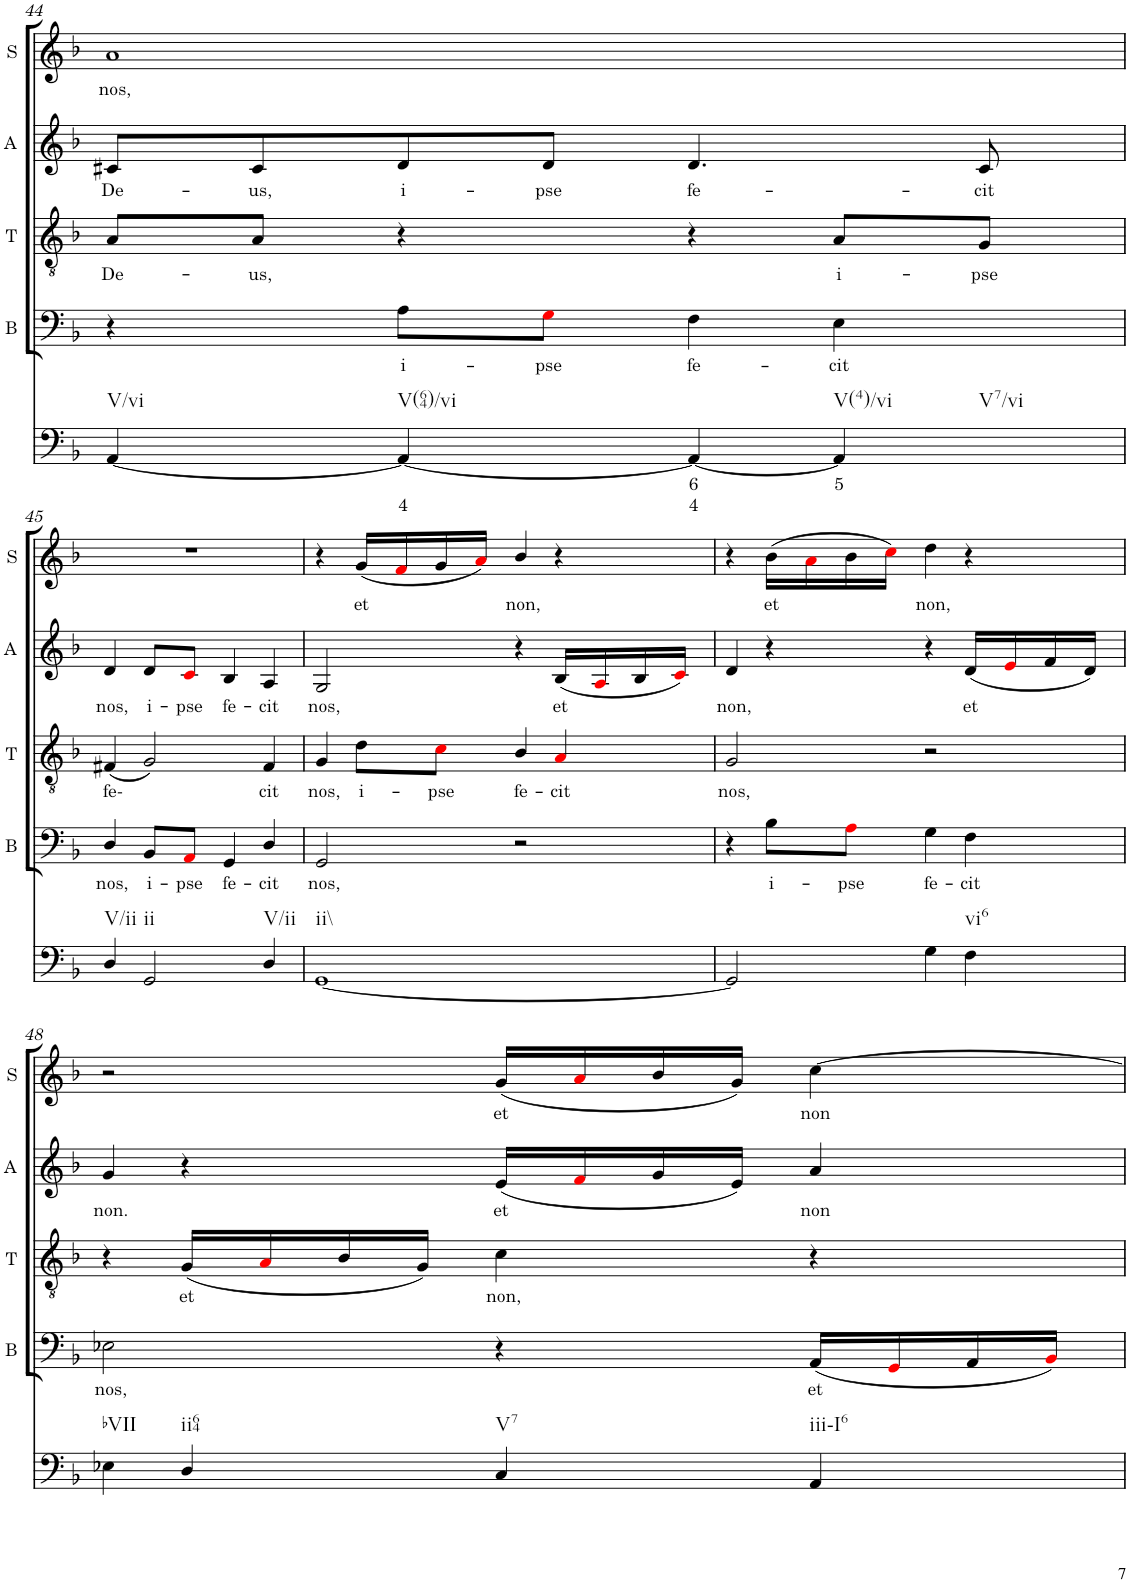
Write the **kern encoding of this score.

**kern	**text	**text	**kern	**text	**kern	**text	**kern	**text	**kern	**text
*part5	*part5	*part5	*part4	*part4	*part3	*part3	*part2	*part2	*part1	*part1
*staff5	*staff5	*staff5	*staff4	*staff4	*staff3	*staff3	*staff2	*staff2	*staff1	*staff1
*I"Continuo	*	*	*I"Bass	*	*I"Tenor	*	*I"Alto	*	*I"Soprano	*
*	*	*	*I'B	*	*I'T	*	*I'A	*	*I'S	*
!!LO:PB:g=z
*clefF4	*	*	*clefF4	*	*clefF4	*	*clefF4	*	*clefG2	*
*k[b-]	*	*	*k[b-]	*	*k[b-]	*	*k[b-]	*	*k[b-]	*
*	*	*	*	*	*M4/4	*	*M4/4	*	*M4/4	*
=44	=44	=44	=44	=44	=44	=44	=44	=44	=44	=44
!LO:TX:b:t=V/vi	!	!	!	!	!	!	!	!	!	!
!	!	!	!	!	!	!LO:LY:b	!	!LO:LY:b	!	!LO:LY:b
[4AA/	.	.	4r	.	8A/L	De-	8c#X/L	De-	1a	nos,
!	!	!	!	!	!	!LO:LY:b	!	!LO:LY:b	!	!
.	.	.	.	.	8A/J	us,	8c#/	us,	.	.
!LO:TX:b:t=V(64)/vi	!	!	!	!	!	!	!	!	!	!
!	!	!LO:LY:b	!	!LO:LY:b	!	!	!	!LO:LY:b	!	!
4AA/_	.	4	8A\L	i-	4r	.	8d/	i-	.	.
!	!	!	!	!LO:LY:b	!	!	!	!LO:LY:b	!	!
.	.	.	8Gi\J	pse	.	.	8d/J	pse	.	.
!	!LO:LY:b	!LO:LY:b	!	!LO:LY:b	!	!	!	!LO:LY:b	!	!
4AA/_	6	4	4F\	fe-	4r	.	4.d/	fe-	.	.
!LO:TX:b:t=V(4)/vi	!	!	!	!	!	!	!	!	!	!
!LO:TX:b:t=V7/vi	!	!	!	!	!	!	!	!	!	!
!	!LO:LY:b	!	!	!LO:LY:b	!	!LO:LY:b	!	!	!	!
4AA/]	5	.	4E\	cit	8A/L	i-	.	.	.	.
!	!	!	!	!	!	!LO:LY:b	!	!LO:LY:b	!	!
.	.	.	.	.	8G/J	pse	8c#/	cit	.	.
!!LO:LB:g=z
=45	=45	=45	=45	=45	=45	=45	=45	=45	=45	=45
!LO:TX:b:t=V/ii	!	!	!	!	!	!	!	!	!	!
!	!	!	!	!LO:LY:b	!	!LO:LY:b	!	!LO:LY:b	!	!
4D/	.	.	4D/	nos,	(4F#X/	fe-	4d/	nos,	1r	.
!LO:TX:b:t=ii	!	!	!	!	!	!	!	!	!	!
!	!	!	!	!LO:LY:b	!	!	!	!LO:LY:b	!	!
2GG/	.	.	8BB-/L	i-	2G/)	.	8d/L	i-	.	.
!	!	!	!	!LO:LY:b	!	!	!	!LO:LY:b	!	!
.	.	.	8AAi/J	pse	.	.	8ci/J	pse	.	.
!	!	!	!	!LO:LY:b	!	!	!	!LO:LY:b	!	!
.	.	.	4GG/	fe-	.	.	4B-/	fe-	.	.
!LO:TX:b:t=V/ii	!	!	!	!	!	!	!	!	!	!
!	!	!	!	!LO:LY:b	!	!LO:LY:b	!	!LO:LY:b	!	!
4D/	.	.	4D/	cit	4F#/	cit	4A/	cit	.	.
=46	=46	=46	=46	=46	=46	=46	=46	=46	=46	=46
!LO:TX:b:t=ii\\	!	!	!	!	!	!	!	!	!	!
!	!	!	!	!LO:LY:b	!	!LO:LY:b	!	!LO:LY:b	!	!
[1GG	.	.	2GG/	nos,	4G/	nos,	2G/	nos,	4r	.
!	!	!	!	!	!	!LO:LY:b	!	!	!	!LO:LY:b
.	.	.	.	.	8d\L	i-	.	.	(16g/LL	et
.	.	.	.	.	.	.	.	.	16fi/	.
!	!	!	!	!	!	!LO:LY:b	!	!	!	!
.	.	.	.	.	8ci\J	pse	.	.	16g/	.
.	.	.	.	.	.	.	.	.	16ai/JJ)	.
!	!	!	!	!	!	!LO:LY:b	!	!	!	!LO:LY:b
.	.	.	2r	.	4B-/	fe-	4r	.	4b-/	non,
!	!	!	!	!	!	!LO:LY:b	!	!LO:LY:b	!	!
.	.	.	.	.	4Ai/	cit	(16B-/LL	et	4r	.
.	.	.	.	.	.	.	16Ai/	.	.	.
.	.	.	.	.	.	.	16B-/	.	.	.
.	.	.	.	.	.	.	16ci/JJ)	.	.	.
=47	=47	=47	=47	=47	=47	=47	=47	=47	=47	=47
!	!	!	!	!	!	!LO:LY:b	!	!LO:LY:b	!	!
2GG/]	.	.	4r	.	2G/	nos,	4d/	non,	4r	.
!	!	!	!	!LO:LY:b	!	!	!	!	!	!LO:LY:b
.	.	.	8B-\L	i-	.	.	4r	.	(16b-\LL	et
.	.	.	.	.	.	.	.	.	16ai\	.
!	!	!	!	!LO:LY:b	!	!	!	!	!	!
.	.	.	8Ai\J	pse	.	.	.	.	16b-\	.
.	.	.	.	.	.	.	.	.	16cci\JJ)	.
!	!	!	!	!LO:LY:b	!	!	!	!	!	!LO:LY:b
4G\	.	.	4G\	fe-	2r	.	4r	.	4dd\	non,
!LO:TX:b:t=vi6	!	!	!	!	!	!	!	!	!	!
!	!	!	!	!LO:LY:b	!	!	!	!LO:LY:b	!	!
4F\	.	.	4F\	cit	.	.	(16d/LL	et	4r	.
.	.	.	.	.	.	.	16ei/	.	.	.
.	.	.	.	.	.	.	16f/	.	.	.
.	.	.	.	.	.	.	16d/JJ)	.	.	.
!!LO:LB:g=z
=48	=48	=48	=48	=48	=48	=48	=48	=48	=48	=48
!LO:TX:b:t=bVII	!	!	!	!	!	!	!	!	!	!
!	!	!	!	!LO:LY:b	!	!	!	!LO:LY:b	!	!
4E-X\	.	.	2E-X\	nos,	4r	.	4g/	non.	2r	.
!LO:TX:b:t=ii64	!	!	!	!	!	!	!	!	!	!
!	!	!	!	!	!	!LO:LY:b	!	!	!	!
4D/	.	.	.	.	(16G/LL	et	4r	.	.	.
.	.	.	.	.	16Ai/	.	.	.	.	.
.	.	.	.	.	16B-/	.	.	.	.	.
.	.	.	.	.	16G/JJ)	.	.	.	.	.
!LO:TX:b:t=V7	!	!	!	!	!	!	!	!	!	!
!	!	!	!	!	!	!LO:LY:b	!	!LO:LY:b	!	!LO:LY:b
4C/	.	.	4r	.	4c\	non,	(16e/LL	et	(16g/LL	et
.	.	.	.	.	.	.	16fi/	.	16ai/	.
.	.	.	.	.	.	.	16g/	.	16b-/	.
.	.	.	.	.	.	.	16e/JJ)	.	16g/JJ)	.
!LO:TX:b:t=iii-I6	!	!	!	!	!	!	!	!	!	!
!	!	!	!	!LO:LY:b	!	!	!	!LO:LY:b	!	!LO:LY:b
4AA/	.	.	(16AA/LL	et	4r	.	4a/	non	[4cc\	non
.	.	.	16GGi/	.	.	.	.	.	.	.
.	.	.	16AA/	.	.	.	.	.	.	.
.	.	.	16BB-i/JJ)	.	.	.	.	.	.	.
=	=	=	=	=	=	=	=	=	=	=
*-	*-	*-	*-	*-	*-	*-	*-	*-	*-	*-
